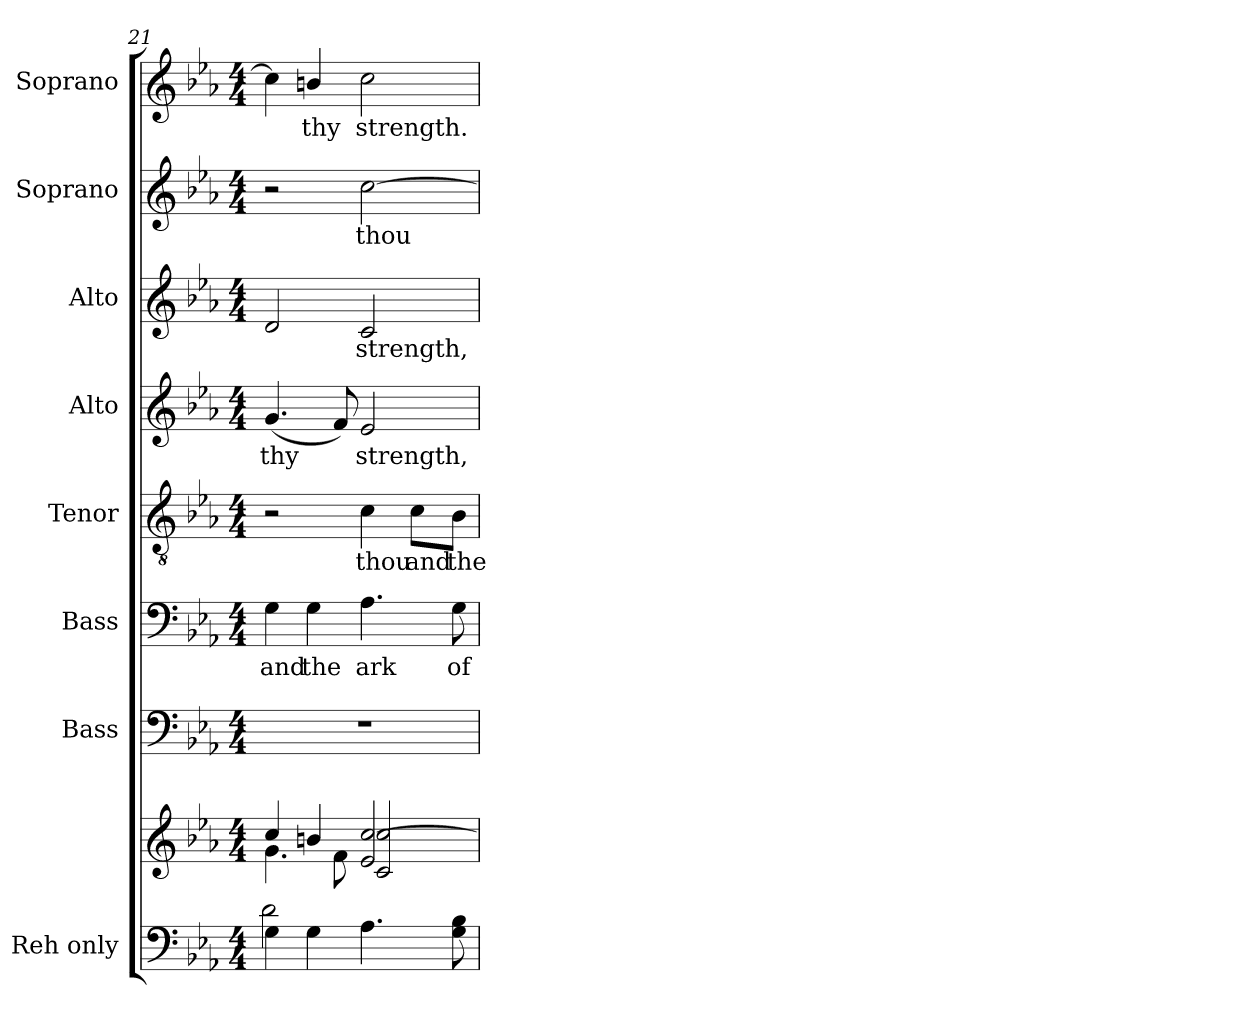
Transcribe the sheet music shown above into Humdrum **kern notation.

**kern	**kern	**kern	**kern	**text	**kern	**text	**kern	**text	**kern	**text	**kern	**text	**kern	**text
*part8	*part8	*part7	*part6	*part6	*part5	*part5	*part4	*part4	*part3	*part3	*part2	*part2	*part1	*part1
*staff9	*staff8	*staff7	*staff6	*staff6	*staff5	*staff5	*staff4	*staff4	*staff3	*staff3	*staff2	*staff2	*staff1	*staff1
*I"Reh only	*	*I"Bass	*I"Bass	*	*I"Tenor	*	*I"Alto	*	*I"Alto	*	*I"Soprano	*	*I"Soprano	*
*I'Reh only	*	*I'B.	*I'B.	*	*I'T.	*	*I'A.	*	*I'A.	*	*I'S.	*	*I'S.	*
*clefF4	*clefG2	*clefF4	*clefF4	*	*clefGv2	*	*clefG2	*	*clefG2	*	*clefG2	*	*clefG2	*
*	*	*	*	*	*ITrd7c12	*	*	*	*	*	*	*	*	*
*k[b-e-a-]	*k[b-e-a-]	*k[b-e-a-]	*k[b-e-a-]	*	*k[b-e-a-]	*	*k[b-e-a-]	*	*k[b-e-a-]	*	*k[b-e-a-]	*	*k[b-e-a-]	*
*E-:	*E-:	*E-:	*E-:	*	*E-:	*	*E-:	*	*E-:	*	*E-:	*	*E-:	*
*M4/4	*M4/4	*M4/4	*M4/4	*	*M4/4	*	*M4/4	*	*M4/4	*	*M4/4	*	*M4/4	*
=21	=21	=21	=21	=21	=21	=21	=21	=21	=21	=21	=21	=21	=21	=21
*^	*^	*	*	*	*	*	*	*	*	*	*	*	*	*
!	!	!	!	!	!	!LO:LY:b:color=#000000	!	!	!	!	!	!	!	!	!	!
!	!	!	!	!	!	!	!	!	!	!LO:LY:b:color=#000000	!	!	!	!	!	!
4Gi\	2di\	4.gi\	4cci/	1r	4Gi\	and	2r	.	(4.gi/	thy	2di/	.	2r	.	4cci\]	.
!	!	!	!	!	!	!LO:LY:b:color=#000000	!	!	!	!	!	!	!	!	!	!
!	!	!	!	!	!	!	!	!	!	!	!	!	!	!	!	!LO:LY:b:color=#000000
4Gi\	.	.	4bni/	.	4Gi\	the	.	.	.	.	.	.	.	.	4bni/	thy
.	.	8fi\	.	.	.	.	.	.	8fi/)	.	.	.	.	.	.	.
!	!	!	!	!	!	!LO:LY:b:color=#000000	!	!	!	!	!	!	!	!	!	!
!	!	!	!	!	!	!	!	!LO:LY:b:color=#000000	!	!	!	!	!	!	!	!
!	!	!	!	!	!	!	!	!	!	!LO:LY:b:color=#000000	!	!	!	!	!	!
!	!	!	!	!	!	!	!	!	!	!	!	!LO:LY:b:color=#000000	!	!	!	!
!	!	!	!	!	!	!	!	!	!	!	!	!	!	!LO:LY:b:color=#000000	!	!
!	!	!	!	!	!	!	!	!	!	!	!	!	!	!	!	!LO:LY:b:color=#000000
4.A-i\	2ryy	2e-i/ [2cci	2ci/ 2cci	.	4.A-i\	ark	4Ci\	thou	2e-i/	strength,	2ci/	strength,	[2cci\	thou	2cci\	strength.
!	!	!	!	!	!	!	!	!LO:LY:b:color=#000000	!	!	!	!	!	!	!	!
.	.	.	.	.	.	.	8Ci\L	and	.	.	.	.	.	.	.	.
!	!	!	!	!	!	!LO:LY:b:color=#000000	!	!	!	!	!	!	!	!	!	!
!	!	!	!	!	!	!	!	!LO:LY:b:color=#000000	!	!	!	!	!	!	!	!
8Gi\ 8B-i	.	.	.	.	8Gi\	of	8BB-i\J	the	.	.	.	.	.	.	.	.
*v	*v	*	*	*	*	*	*	*	*	*	*	*	*	*	*	*
*	*v	*v	*	*	*	*	*	*	*	*	*	*	*	*	*
=	=	=	=	=	=	=	=	=	=	=	=	=	=	=
*-	*-	*-	*-	*-	*-	*-	*-	*-	*-	*-	*-	*-	*-	*-
